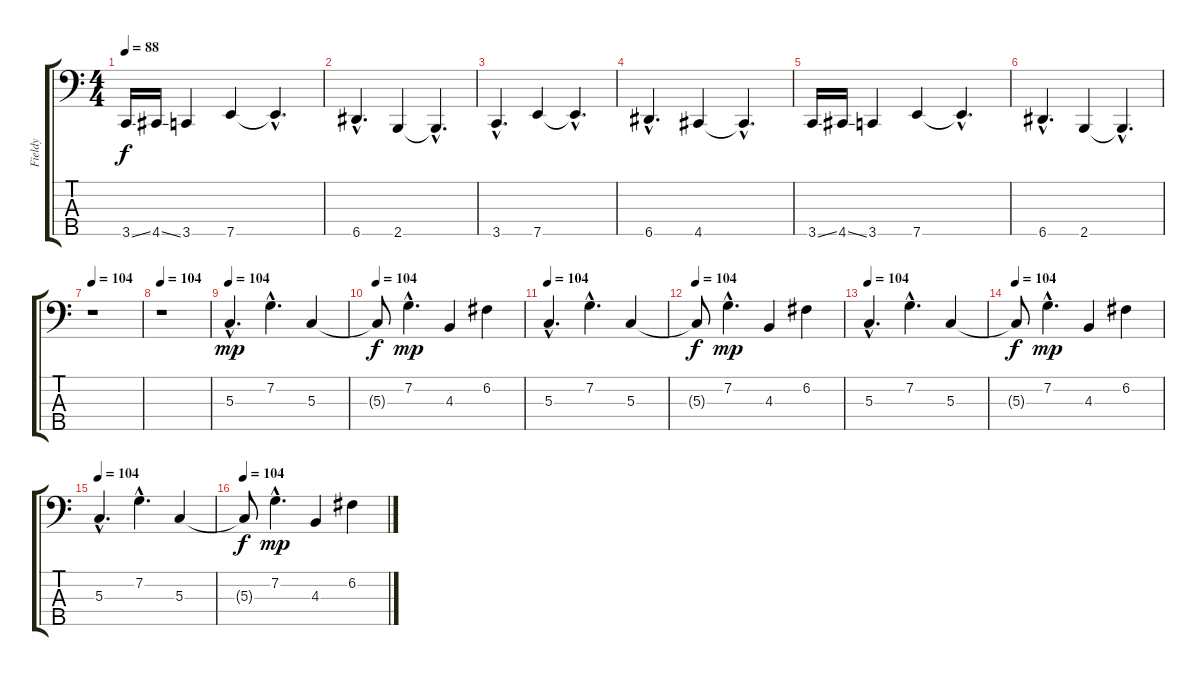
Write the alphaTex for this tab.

\track ("Fieldy" "Fieldy") {instrument slapbass1}
\staff {score tabs}
\tuning (F2 C2 G1 D1 A0) {hide}
\ts (4 4)
\tempo 88
\clef f4
\ks c
3.5{ss}.16{dy f} 4.5{ss}.16 3.5.4 7.5.4 7.5{hac t}.4{d} |
6.5{hac}.4{d} 2.5.4 2.5{hac t}.4{d} |
3.5{hac}.4{d} 7.5.4 7.5{hac t}.4{d} |
6.5{hac}.4{d} 4.5.4 4.5{hac t}.4{d} |
3.5{ss}.16 4.5{ss}.16 3.5.4 7.5.4 7.5{hac t}.4{d} |
6.5{hac}.4{d} 2.5.4 2.5{hac t}.4{d} |
\tempo 104
r.1 |
\tempo 104
r.1 |
\tempo 104
5.3{hac}.4{d dy mp instrument electricbassfinger} 7.2{hac}.4{d} 5.3.4 |
\tempo 104
5.3{t}.8{dy f instrument electricbassfinger} 7.2{hac}.4{d dy mp} 4.3.4 6.2.4 |
\tempo 104
5.3{hac}.4{d instrument electricbassfinger} 7.2{hac}.4{d} 5.3.4 |
\tempo 104
5.3{t}.8{dy f instrument electricbassfinger} 7.2{hac}.4{d dy mp} 4.3.4 6.2.4 |
\tempo 104
5.3{hac}.4{d instrument electricbassfinger} 7.2{hac}.4{d} 5.3.4 |
\tempo 104
5.3{t}.8{dy f instrument electricbassfinger} 7.2{hac}.4{d dy mp} 4.3.4 6.2.4 |
\tempo 104
5.3{hac}.4{d instrument electricbassfinger} 7.2{hac}.4{d} 5.3.4 |
\tempo 104
5.3{t}.8{dy f instrument electricbassfinger} 7.2{hac}.4{d dy mp} 4.3.4 6.2.4
